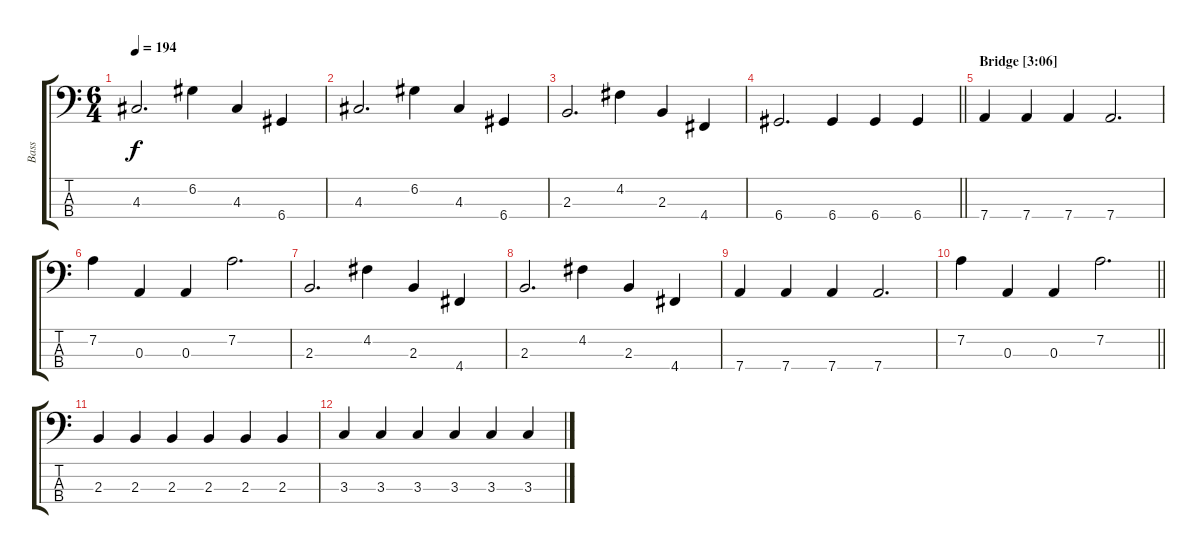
\track ("Bass" "Bass") {instrument electricbassfinger}
\staff {score tabs}
\tuning (G2 D2 A1 D1) {hide}
\ts (6 4)
\tempo 194
\clef f4
\ks c
4.3.2{d dy f} 6.2.4 4.3.4 6.4.4 |
4.3.2{d} 6.2.4 4.3.4 6.4.4 |
2.3.2{d} 4.2.4 2.3.4 4.4.4 |
\barLineRight lightlight
6.4.2{d} 6.4.4 6.4.4 6.4.4 |
\section ("" "Bridge [3:06]")
7.4.4 7.4.4 7.4.4 7.4.2{d} |
7.2.4 0.3.4 0.3.4 7.2.2{d} |
2.3.2{d} 4.2.4 2.3.4 4.4.4 |
2.3.2{d} 4.2.4 2.3.4 4.4.4 |
7.4.4 7.4.4 7.4.4 7.4.2{d} |
\barLineRight lightlight
7.2.4 0.3.4 0.3.4 7.2.2{d} |
2.3.4 2.3.4 2.3.4 2.3.4 2.3.4 2.3.4 |
3.3.4 3.3.4 3.3.4 3.3.4 3.3.4 3.3.4
